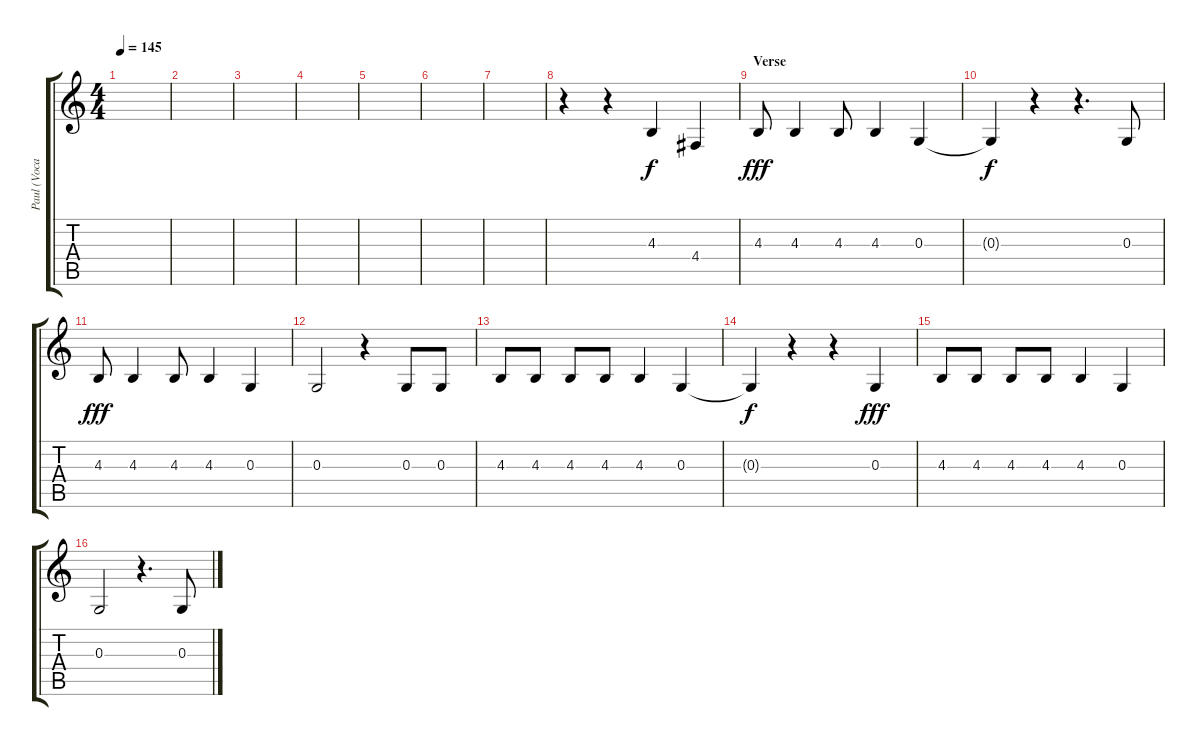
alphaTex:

\track ("Paul (Vocals)" "Paul (Voca") {instrument tenorsax}
\staff {score tabs}
\tuning (E4 B3 G3 D3 A2 E2) {hide}
\ts (4 4)
\tempo 145
\clef g2
\ks c
|
|
|
|
|
|
|
r.4 r.4 4.3.4{lyrics (0 "") lyrics (1 "") lyrics (2 "") lyrics (3 "") lyrics (4 "")} 4.4.4 |
\section ("" "Verse")
4.3.8{dy fff} 4.3.4 4.3.8 4.3.4 0.3.4 |
0.3{t}.4{dy f} r.4 r.4{d} 0.3.8 |
4.3.8{dy fff} 4.3.4 4.3.8 4.3.4 0.3.4 |
0.3.2 r.4 0.3.8 0.3.8 |
4.3.8 4.3.8 4.3.8 4.3.8 4.3.4 0.3.4 |
0.3{t}.4{dy f} r.4 r.4 0.3.4{dy fff} |
4.3.8 4.3.8 4.3.8 4.3.8 4.3.4 0.3.4 |
0.3.2 r.4{d} 0.3.8
